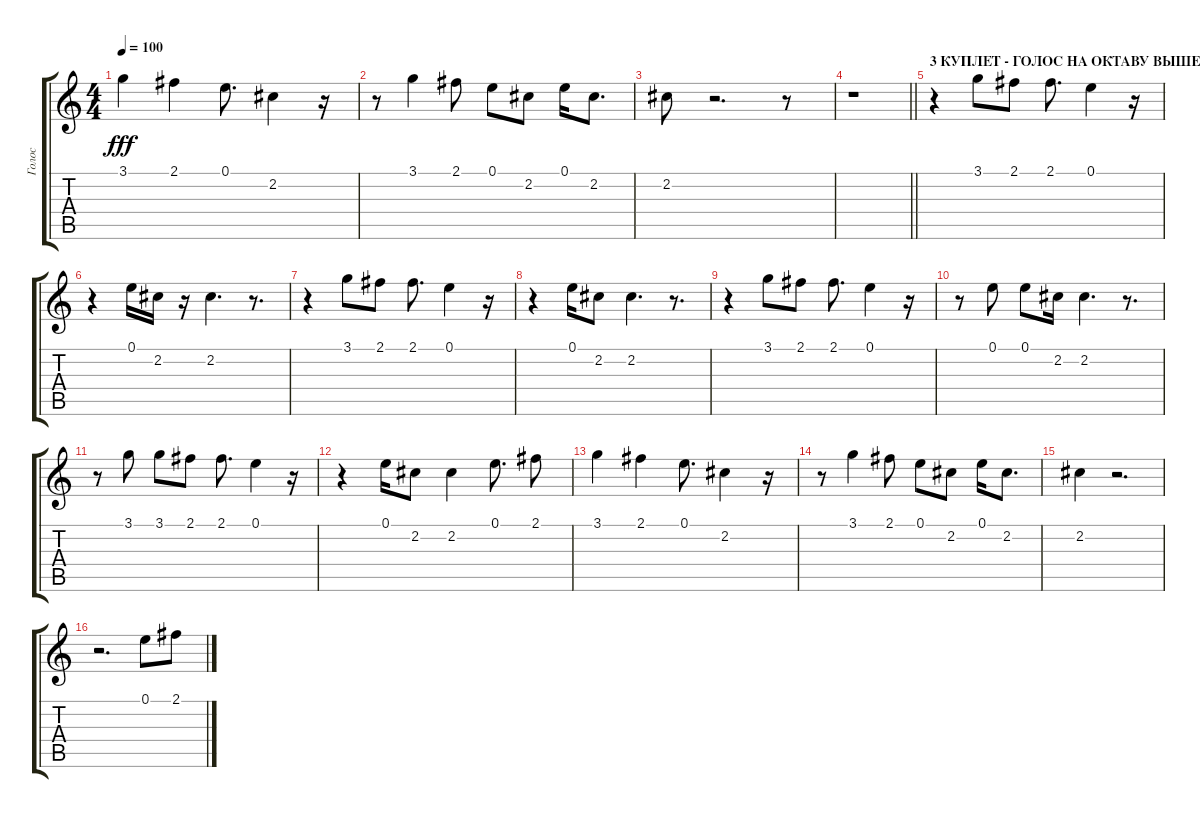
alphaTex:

\track ("Голос" "Голос") {instrument acousticguitarsteel}
\staff {score tabs}
\tuning (E4 B3 G3 D3 A2 E2) {hide}
\ts (4 4)
\tempo 100
\clef g2
\ks c
3.1.4{dy fff} 2.1.4 0.1.8{d} 2.2.4 r.16 |
r.8 3.1.4 2.1.8 0.1.8 2.2.8 0.1.16 2.2.8{d} |
2.2.8 r.2{d} r.8 |
\barLineRight lightlight
r.1 |
\section ("" "3 КУПЛЕТ - ГОЛОС НА ОКТАВУ ВЫШЕ")
r.4 3.1.8 2.1.8 2.1.8{d} 0.1.4 r.16 |
r.4 0.1.16 2.2.16 r.16 2.2.4{d} r.8{d} |
r.4 3.1.8 2.1.8 2.1.8{d} 0.1.4 r.16 |
r.4 0.1.16 2.2.8 2.2.4{d} r.8{d} |
r.4 3.1.8 2.1.8 2.1.8{d} 0.1.4 r.16 |
r.8 0.1.8 0.1.8 2.2.16 2.2.4{d} r.8{d} |
r.8 3.1.8 3.1.8 2.1.8 2.1.8{d} 0.1.4 r.16 |
r.4 0.1.16 2.2.8 2.2.4 0.1.8{d} 2.1.8 |
3.1.4 2.1.4 0.1.8{d} 2.2.4 r.16 |
r.8 3.1.4 2.1.8 0.1.8 2.2.8 0.1.16 2.2.8{d} |
2.2.4 r.2{d} |
r.2{d} 0.1.8 2.1.8
